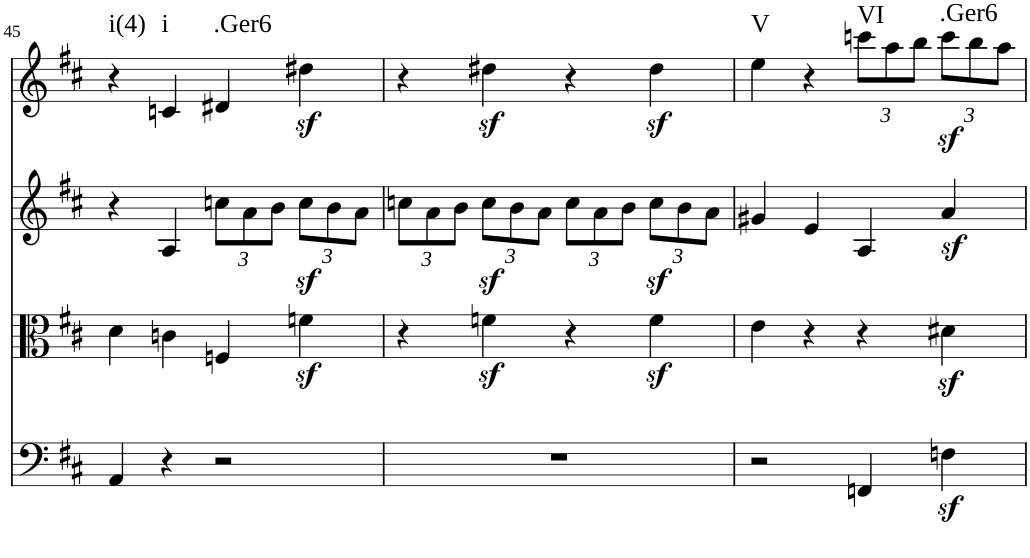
**kern	**kern	**kern	**kern	**dynam	**harte
*part4	*part3	*part2	*part1	*part1	*part1
*staff4	*staff3	*staff2	*staff1	*staff1	*
*I"Violoncello	*I"Viola	*I"Violin II	*I"Violin I	*	*
!!LO:PB:g=z
*clefF4	*clefC3	*clefG2	*clefG2	*	*
*k[f#c#]	*k[f#c#]	*k[f#c#]	*k[f#c#]	*	*
*M2/2	*M2/2	*M2/2	*M2/2	*	*
=45	=45	=45	=45	=45	=45
!	!	!	!	!	!LO:H:kt=i(4)
4AA/	4d\	4r	4r	.	N
!	!	!	!	!	!LO:H:kt=i
4r	4cn\	4A/	4cn/	.	N
*	*	*Xbrackettup	*	*	*
!	!	!	!	!	!LO:H:kt=.Ger6
2r	4Fn/	12ccn\L	4d#X/	.	N
.	.	12a\	.	.	.
.	.	12b\J	.	.	.
.	4fnz<\	12ccz<\L	4dd#Xz<\	.	.
.	.	12b\	.	.	.
.	.	12a\J	.	.	.
=46	=46	=46	=46	=46	=46
1r	4r	12ccn\L	4r	.	.
.	.	12a\	.	.	.
.	.	12b\J	.	.	.
.	4fnz<\	12ccz<\L	4dd#Xz<\	.	.
.	.	12b\	.	.	.
.	.	12a\J	.	.	.
.	4r	12cc\L	4r	.	.
.	.	12a\	.	.	.
.	.	12b\J	.	.	.
.	4fz<\	12ccz<\L	4dd#z<\	.	.
.	.	12b\	.	.	.
.	.	12a\J	.	.	.
=47	=47	=47	=47	=47	=47
!	!	!	!	!	!LO:H:kt=V
2r	4e\	4g#X/	4ee\	.	N
.	4r	4e/	4r	.	.
*	*	*	*Xbrackettup	*	*
!	!	!	!	!	!LO:H:kt=VI
4FFn/	4r	4A/	12cccn\L	.	N
.	.	.	12aa\	.	.
.	.	.	12bb\J	.	.
!	!	!	!	!LO:DY:b	!LO:H:kt=.Ger6
4Fnz<\	4d#Xz<\	4az</	12ccc\L	sf	N
.	.	.	12bb\	.	.
.	.	.	12aa\J	.	.
=	=	=	=	=	=
*-	*-	*-	*-	*-	*-
